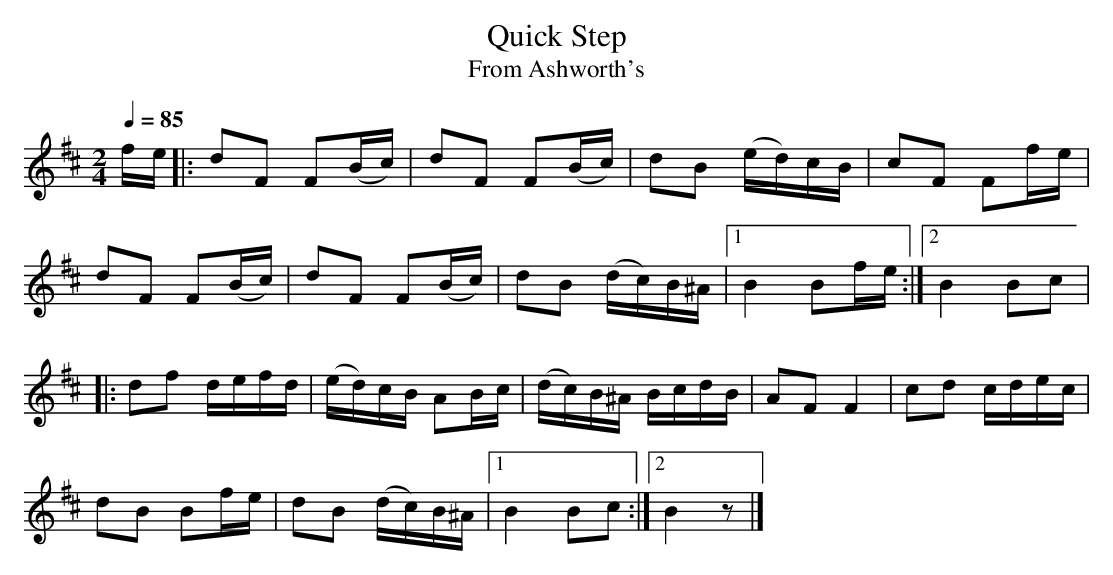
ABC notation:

X:1
T:Quick Step
T:From Ashworth's
M:2/4
Q:1/4=85
L:1/16
K:D t=8
fe|:d2F2 F2(Bc)|d2F2 F2(Bc)|d2B2 (ed)cB|c2F2 F2fe|
d2F2 F2(Bc)|d2F2 F2(Bc)|d2B2 (dc)B^A|1 B4 B2fe:|2 B4 B2c2|
|:d2f2 defd|(ed)cB A2Bc|(dc)B^A BcdB|A2F2 F4|c2d2 cdec|
d2B2 B2fe|d2B2 (dc)B^A|1 B4 B2c2:|2 B4 z2|]
